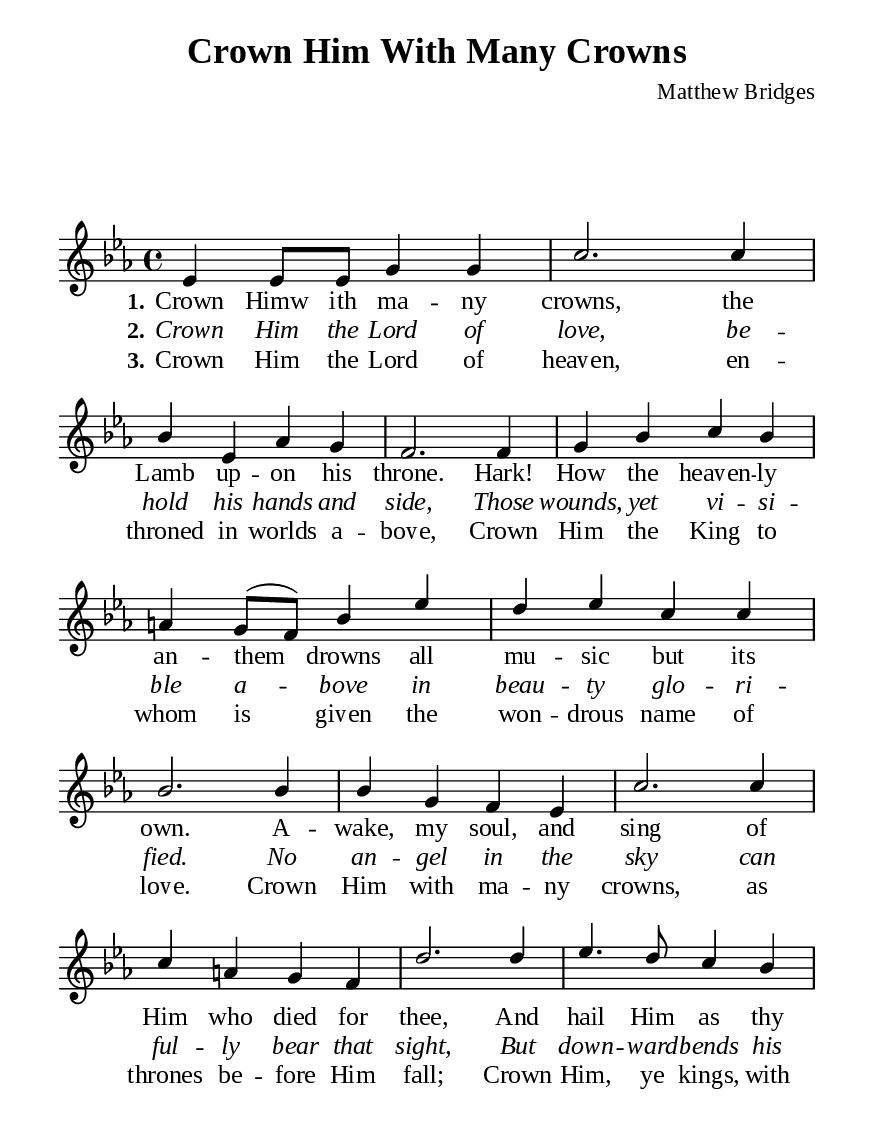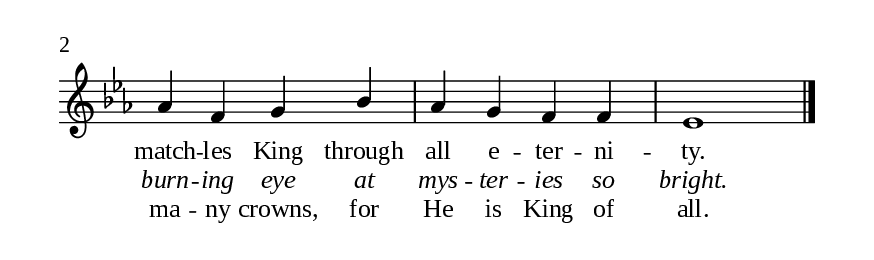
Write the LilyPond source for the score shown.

\version "2.18.2"

\header {
  title = "Crown Him With Many Crowns"
  composer = "Matthew Bridges"
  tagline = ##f
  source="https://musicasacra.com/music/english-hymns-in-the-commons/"
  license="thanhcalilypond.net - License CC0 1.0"
}

global= {
  \key ees \major
  \time 4/4
  \override Score.BarNumber.break-visibility = ##(#f #f #f)
  \override Lyrics.LyricSpace.minimum-distance = #2.0
}

\paper {
  #(set-paper-size "a5")
  top-margin = 10\mm
  bottom-margin = 10\mm
  left-margin = 10\mm
  right-margin = 10\mm
  indent = #0
  #(define fonts
	 (make-pango-font-tree "Liberation Serif"
	 		       "Liberation Serif"
			       "Liberation Serif"
			       (/ 20 20)))
  system-system-spacing = #'((basic-distance . 3) (padding . 3))
}

printItalic = \with {
  \override LyricText.font-shape = #'italic
}

% Verse music
musicVerseSoprano = \transpose d ees {
\relative c' {
  %{ 01 %} d4 d8 d fis4 fis |
  %{ 02 %} b2. b4 |
  %{ 03 %} a d, g fis |
  %{ 04 %} e2. e4 |
  %{ 05 %} fis a b a |
  %{ 06 %} gis fis8 (e) a4 d |
  %{ 07 %} cis d b b |
  %{ 08 %} a2. a4 |
  %{ 09 %} a fis e d |
  %{ 10 %} b'2. b4 |
  %{ 11 %} b gis fis e |
  %{ 12 %} cis'2. cis4 |
  %{ 13 %} d4. cis8 b4 a |
  %{ 14 %} g e fis a |
  %{ 15 %} g fis e e |
  %{ 16 %} d1 \bar "|."
}
}

% Verse lyrics
verseOne = \lyricmode {
  \set stanza = #"1."
  Crown Himw ith ma -- ny crowns, the Lamb up -- on his throne.
  Hark! How the heaven -- ly an -- them drowns all mu -- sic but its own.
  A -- wake, my soul, and sing of Him who died for thee,
  And hail Him as thy match -- les King through all e -- ter -- ni -- ty.
}

verseTwo = \lyricmode {
  \set stanza = #"2."
  Crown Him the Lord of love, be -- hold his hands and side,
  Those wounds, yet vi -- si -- ble a -- bove in beau -- ty glo -- ri -- fied.
  No an -- gel in the sky can ful -- ly bear that sight,
  But down -- ward -- bends his burn -- ing eye at mys -- ter -- ies so bright.
}

verseThree = \lyricmode {
  \set stanza = #"3."
  Crown Him the Lord of heaven, en -- throned in worlds a -- bove,
  Crown Him the King to whom is given the won -- drous name of love.
  Crown Him with ma -- ny crowns, as thrones be -- fore Him fall;
  Crown Him, ye kings, with ma -- ny crowns, for He is King of all.
}

% Layout
\score {
    \new ChoirStaff <<
      \new Staff <<
        \clef "treble"
        \new Voice = "sopranos" { \global \stemUp \slurUp \musicVerseSoprano }
      >>
      \new Lyrics \lyricsto sopranos \verseOne
      \new Lyrics \printItalic \lyricsto sopranos \verseTwo
      \new Lyrics \lyricsto sopranos \verseThree
    >>
}
